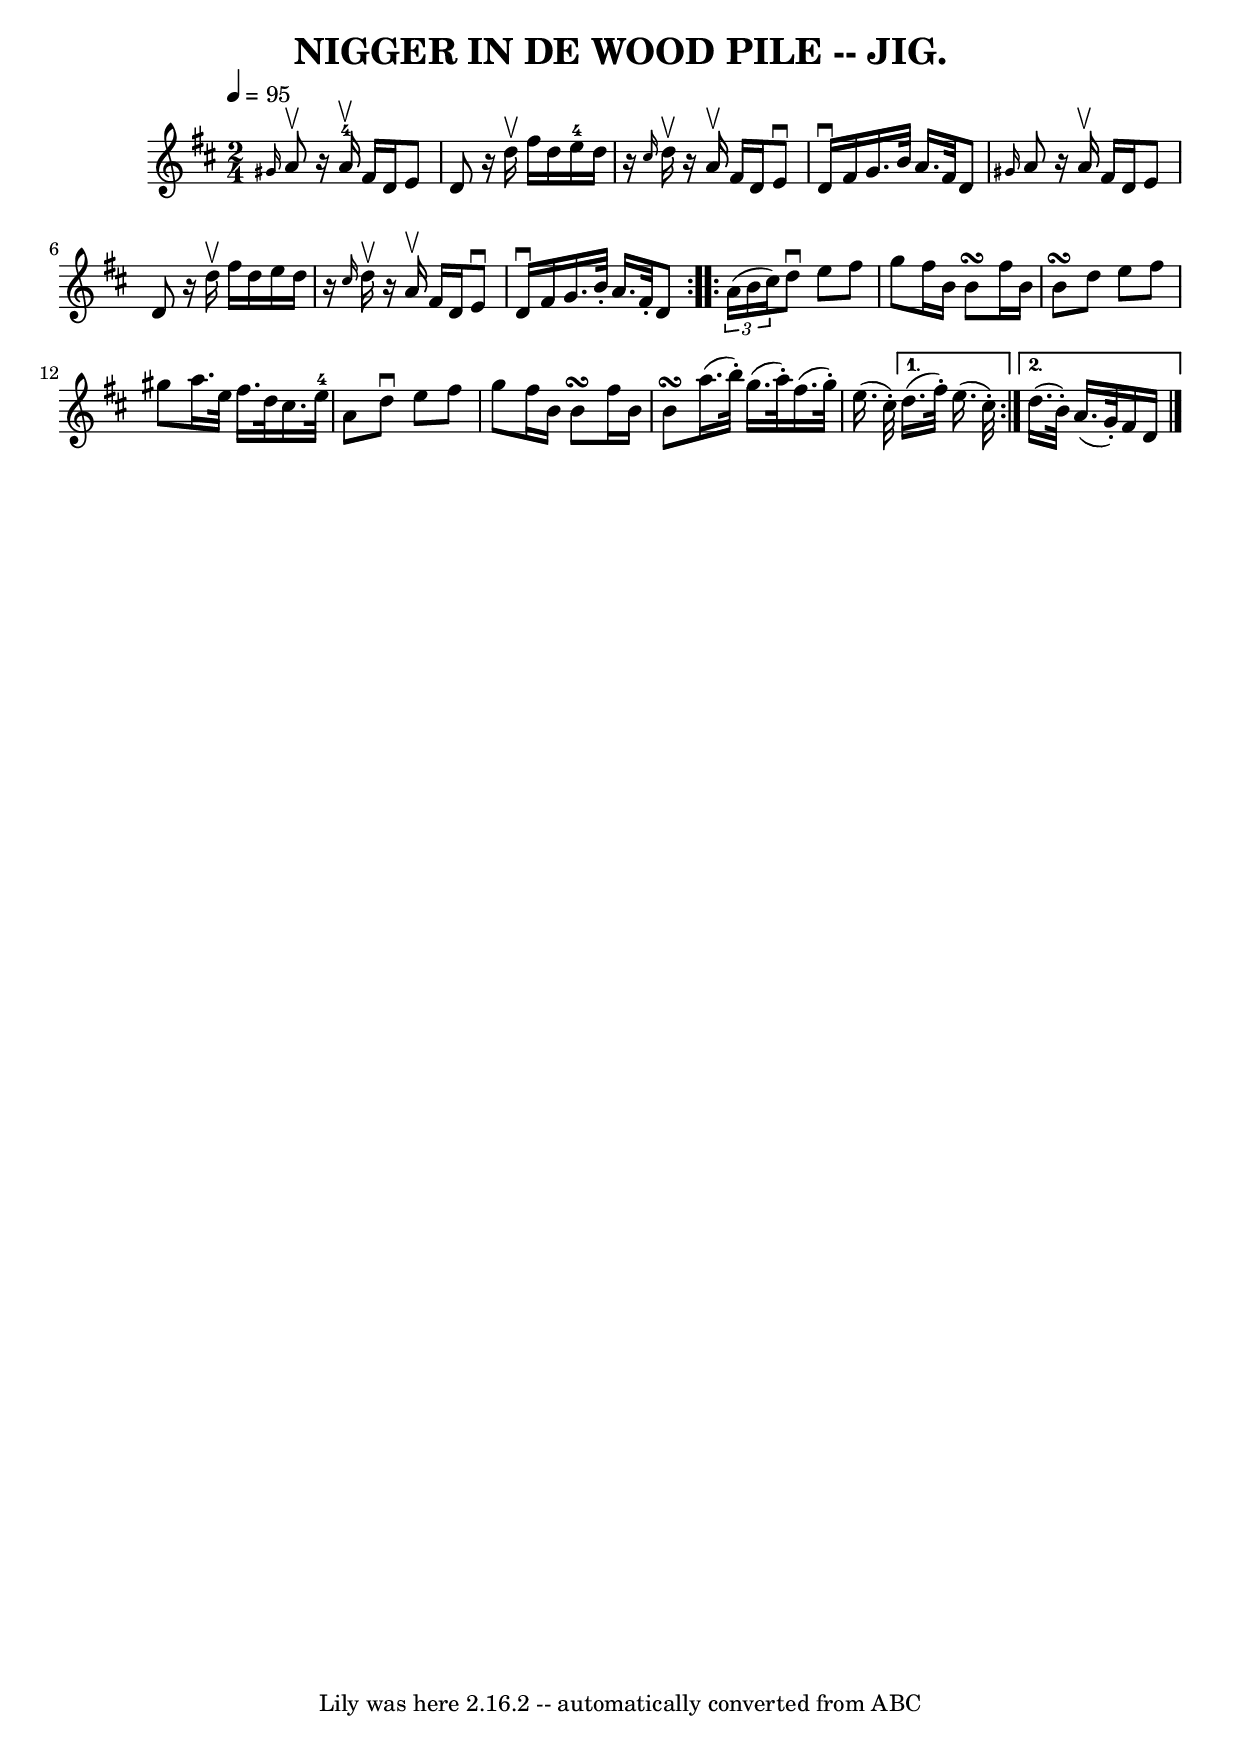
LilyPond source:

\version "2.16.2"
\include "Mammoth.ily"
\header {
  %% book = "Coles pg 82.2"
  crossRefNumber = "1"
  footnotes = ""
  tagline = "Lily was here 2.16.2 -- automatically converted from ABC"
  title = "NIGGER IN DE WOOD PILE -- JIG."

}
voicedefault =  {



  \repeat volta 2 {

    \time 2/4 \tempo  4=95
    
    \key d \major
    \grace { gis'16  
	   } a'8^\upbow |
    r16 a'16 
    -4^\upbow fis'16 d'16 e'8 d'8  |
    r16 d''16^\upbow   
    fis''16 d''16 e''16-4 d''16    r16 \grace { cis''16  
					      } d''16^\upbow |
    r16 a'16^\upbow fis'16 d'16 e'8^\downbow d'16^\downbow fis'16  |
    g'16. b'32 a'16. fis'32 d'8  
    \grace { gis'16  
	   } a'8  |
    r16 a'16^\upbow fis'16 d'16   
    e'8 d'8  |
    r16 d''16^\upbow fis''16 d''16 e''16    
    d''16    r16 \grace { cis''16  
			} d''16^\upbow |
    r16 a'16^\upbow fis'16 d'16 e'8^\downbow d'16^\downbow fis'16  |
    
    g'16. b'32 -. a'16. fis'32 -. d'8  
  }     
  \repeat volta 2 {
    
    \times 2/3 { a'16 (b'16 cis''16) 
	       } |
    d''8^\downbow e''8  
    fis''8 g''8  |
    fis''16 b'16 b'8\turn fis''16 b'16    
    b'8\turn  |
    d''8 e''8 fis''8 gis''8  |
    a''16.    
    e''32 fis''16. d''32 cis''16. e''32-4 a'8  |
    
    |
    d''8^\downbow e''8 fis''8 g''8  |
    fis''16 b'16  
    b'8\turn fis''16 b'16 b'8\turn  |
    a''16. (b''32 -.)   
    g''16. (a''32 -.) fis''16. (g''32 -.) e''16. (cis''32 -.)   

  } \alternative{{ d''16. (fis''32 -.) e''16. (cis''32 -.) 
		 } {   
		   d''16. (b'32 -.) a'16. (g'32 -.) fis'16 d'16  \bar "|."   
		 }
	       }

}

\score{
  <<

    \context Staff="default"
    {
      \voicedefault 
      
    }

  >>
  \layout {
    
  }
  \midi {
  }

}
